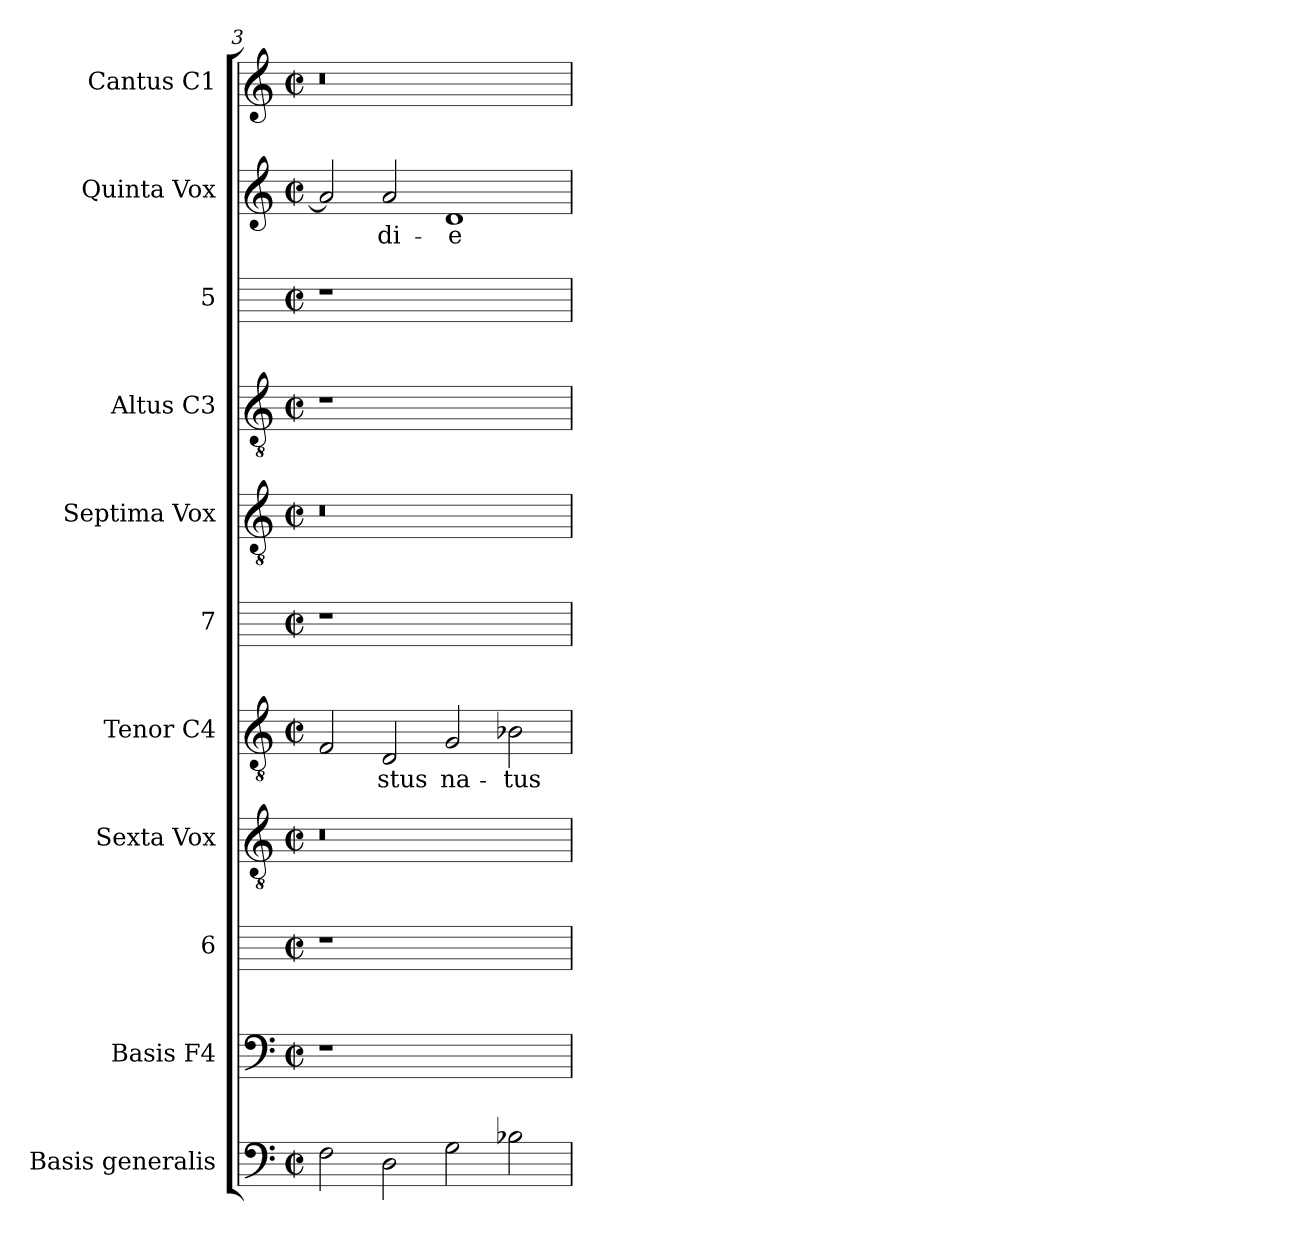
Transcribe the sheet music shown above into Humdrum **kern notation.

**kern	**text	**kern	**kern	**kern	**kern	**text	**kern	**kern	**kern	**kern	**kern	**text	**kern
*part11	*part11	*part10	*part9	*part8	*part7	*part7	*part6	*part5	*part4	*part3	*part2	*part2	*part1
*staff11	*staff11	*staff10	*staff9	*staff8	*staff7	*staff7	*staff6	*staff5	*staff4	*staff3	*staff2	*staff2	*staff1
*I"Basis  generalis	*	*I"Basis  F4	*I"6	*I"Sexta  Vox	*I"Tenor  C4	*	*I"7	*I"Septima  Vox	*I"Altus  C3	*I"5	*I"Quinta  Vox	*	*I"Cantus  C1
*	*	*I'B	*	*	*I'T	*	*	*	*I'A	*	*	*	*I'C
*clefF4	*	*clefF4	*	*clefGv2	*clefGv2	*	*	*clefGv2	*clefGv2	*	*clefG2	*	*clefG2
*k[]	*	*k[]	*k[]	*k[]	*k[]	*	*k[]	*k[]	*k[]	*k[]	*k[]	*	*k[]
*C:	*	*C:	*C:	*C:	*C:	*	*C:	*C:	*C:	*C:	*C:	*	*C:
*M2/2	*	*M2/2	*M2/2	*M2/2	*M2/2	*	*M2/2	*M2/2	*M2/2	*M2/2	*M2/2	*	*M2/2
*met(c|)	*	*met(c|)	*met(c|)	*met(c|)	*met(c|)	*	*met(c|)	*met(c|)	*met(c|)	*met(c|)	*met(c|)	*	*met(c|)
=3	=3	=3	=3	=3	=3	=3	=3	=3	=3	=3	=3	=3	=3
!	!LO:LY:a:cj	!	!	!	!	!LO:LY:b:cj	!	!	!	!	!	!LO:LY:b:cj	!
2F\	.	1r	1r	0r	2F/	--	1r	0r	1r	1r	2a/]	--	0r
!	!LO:LY:a:cj	!	!	!	!	!LO:LY:b:cj	!	!	!	!	!	!LO:LY:b:cj	!
2D\	.	.	.	.	2D/	-stus	.	.	.	.	2a/	-di-	.
!	!LO:LY:a:cj	!	!	!	!	!LO:LY:b:cj	!	!	!	!	!	!LO:LY:b:cj	!
2G\	.	1ryy	1ryy	.	2G/	na-	1ryy	.	1ryy	1ryy	1d	-e	.
!	!LO:LY:a:cj	!	!	!	!	!LO:LY:b:cj	!	!	!	!	!	!	!
2B-X\	.	.	.	.	2B-X\	-tus	.	.	.	.	.	.	.
=	=	=	=	=	=	=	=	=	=	=	=	=	=
*-	*-	*-	*-	*-	*-	*-	*-	*-	*-	*-	*-	*-	*-
